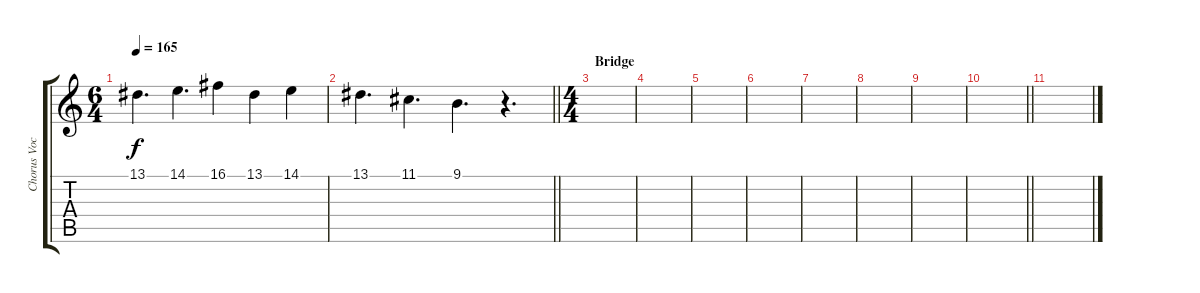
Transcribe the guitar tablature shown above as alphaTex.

\track ("Chorus Vocals II" "Chorus Voc") {instrument pad7halo}
\staff {score tabs}
\tuning (D4 A3 F3 C3 G2 C2) {hide}
\ts (6 4)
\tempo 165
\clef g2
\ks c
13.1.4{d dy f} 14.1.4{d} 16.1.4 13.1.4 14.1.4 |
\barLineRight lightlight
13.1.4{d} 11.1.4{d} 9.1.4{d} r.4{d} |
\ts (4 4)
\section ("" "Bridge")
|
|
|
|
|
|
|
\barLineRight lightlight
|
\section ("" "")
